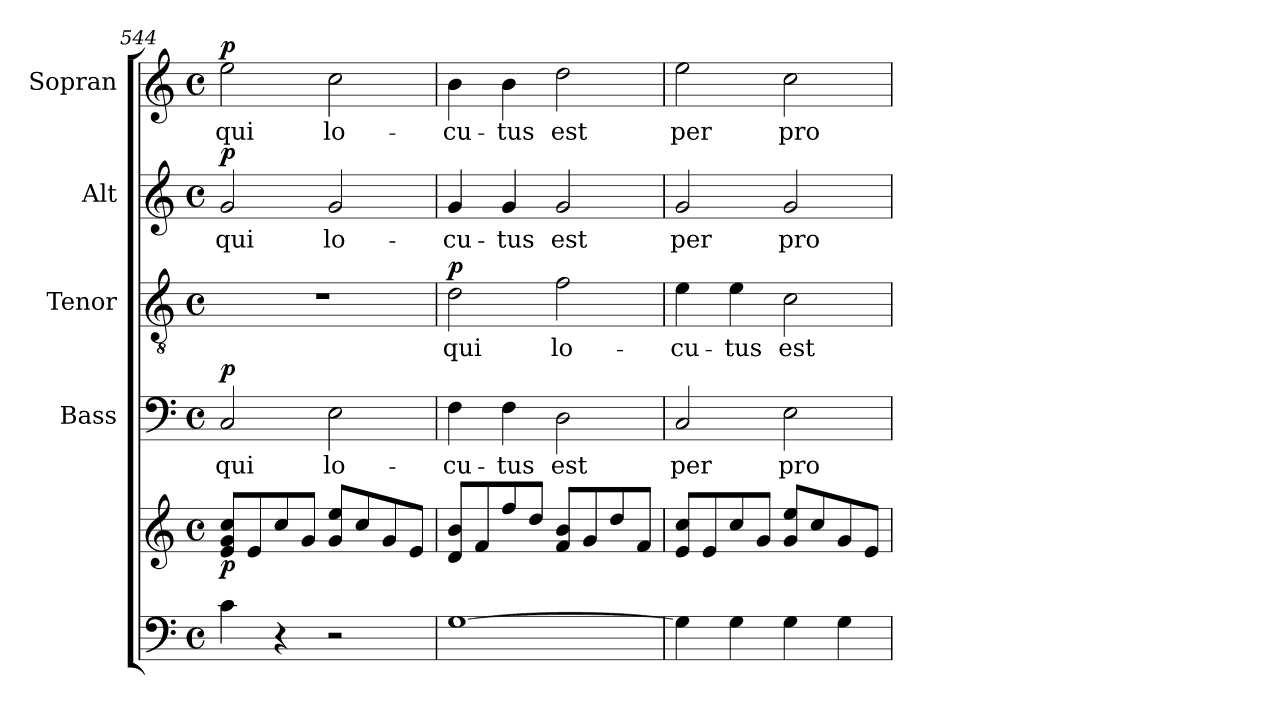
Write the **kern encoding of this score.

**kern	**kern	**dynam	**kern	**text	**dynam	**kern	**text	**dynam	**kern	**text	**dynam	**kern	**text	**dynam
*part5	*part5	*part5	*part4	*part4	*part4	*part3	*part3	*part3	*part2	*part2	*part2	*part1	*part1	*part1
*staff6	*staff5	*staff5/6	*staff4	*staff4	*staff4	*staff3	*staff3	*staff3	*staff2	*staff2	*staff2	*staff1	*staff1	*staff1
*	*	*	*I"Bass	*	*	*I"Tenor	*	*	*I"Alt	*	*	*I"Sopran	*	*
*	*	*	*I'B.	*	*	*I'T.	*	*	*I'A.	*	*	*I'S.	*	*
*clefF4	*clefG2	*	*clefF4	*	*	*clefGv2	*	*	*clefG2	*	*	*clefG2	*	*
*k[]	*k[]	*	*k[]	*	*	*k[]	*	*	*k[]	*	*	*k[]	*	*
*C:	*C:	*	*C:	*	*	*C:	*	*	*C:	*	*	*C:	*	*
*M4/4	*M4/4	*	*M4/4	*	*	*M4/4	*	*	*M4/4	*	*	*M4/4	*	*
*met(c)	*met(c)	*	*met(c)	*	*	*met(c)	*	*	*met(c)	*	*	*met(c)	*	*
=544	=544	=544	=544	=544	=544	=544	=544	=544	=544	=544	=544	=544	=544	=544
!	!	!LO:DY:b	!	!LO:LY:b	!LO:DY:a	!	!	!	!	!LO:LY:b	!LO:DY:a	!	!LO:LY:b	!LO:DY:a
4c\	8e/ 8g/ 8cc/L	p	2C/	qui	p	1r	.	.	2g/	qui	p	2ee\	qui	p
.	8e/	.	.	.	.	.	.	.	.	.	.	.	.	.
4r	8cc/	.	.	.	.	.	.	.	.	.	.	.	.	.
.	8g/J	.	.	.	.	.	.	.	.	.	.	.	.	.
!	!	!	!	!LO:LY:b	!	!	!	!	!	!LO:LY:b	!	!	!LO:LY:b	!
2r	8g/ 8ee/L	.	2E\	lo-	.	.	.	.	2g/	lo-	.	2cc\	lo-	.
.	8cc/	.	.	.	.	.	.	.	.	.	.	.	.	.
.	8g/	.	.	.	.	.	.	.	.	.	.	.	.	.
.	8e/J	.	.	.	.	.	.	.	.	.	.	.	.	.
=545	=545	=545	=545	=545	=545	=545	=545	=545	=545	=545	=545	=545	=545	=545
!	!	!	!	!LO:LY:b	!	!	!LO:LY:b	!LO:DY:a	!	!LO:LY:b	!	!	!LO:LY:b	!
[1G	8d/ 8b/L	.	4F\	-cu-	.	2d\	qui	p	4g/	-cu-	.	4b\	-cu-	.
.	8f/	.	.	.	.	.	.	.	.	.	.	.	.	.
!	!	!	!	!LO:LY:b	!	!	!	!	!	!LO:LY:b	!	!	!LO:LY:b	!
.	8ff/	.	4F\	-tus	.	.	.	.	4g/	-tus	.	4b\	-tus	.
.	8dd/J	.	.	.	.	.	.	.	.	.	.	.	.	.
!	!	!	!	!LO:LY:b	!	!	!LO:LY:b	!	!	!LO:LY:b	!	!	!LO:LY:b	!
.	8f/ 8b/L	.	2D\	est	.	2f\	lo-	.	2g/	est	.	2dd\	est	.
.	8g/	.	.	.	.	.	.	.	.	.	.	.	.	.
.	8dd/	.	.	.	.	.	.	.	.	.	.	.	.	.
.	8f/J	.	.	.	.	.	.	.	.	.	.	.	.	.
=546	=546	=546	=546	=546	=546	=546	=546	=546	=546	=546	=546	=546	=546	=546
!	!	!	!	!LO:LY:b	!	!	!LO:LY:b	!	!	!LO:LY:b	!	!	!LO:LY:b	!
4G\]	8e/ 8cc/L	.	2C/	per	.	4e\	-cu-	.	2g/	per	.	2ee\	per	.
.	8e/	.	.	.	.	.	.	.	.	.	.	.	.	.
!	!	!	!	!	!	!	!LO:LY:b	!	!	!	!	!	!	!
4G\	8cc/	.	.	.	.	4e\	-tus	.	.	.	.	.	.	.
.	8g/J	.	.	.	.	.	.	.	.	.	.	.	.	.
!	!	!	!	!LO:LY:b	!	!	!LO:LY:b	!	!	!LO:LY:b	!	!	!LO:LY:b	!
4G\	8g/ 8ee/L	.	2E\	pro-	.	2c\	est	.	2g/	pro-	.	2cc\	pro-	.
.	8cc/	.	.	.	.	.	.	.	.	.	.	.	.	.
4G\	8g/	.	.	.	.	.	.	.	.	.	.	.	.	.
.	8e/J	.	.	.	.	.	.	.	.	.	.	.	.	.
=	=	=	=	=	=	=	=	=	=	=	=	=	=	=
*-	*-	*-	*-	*-	*-	*-	*-	*-	*-	*-	*-	*-	*-	*-
